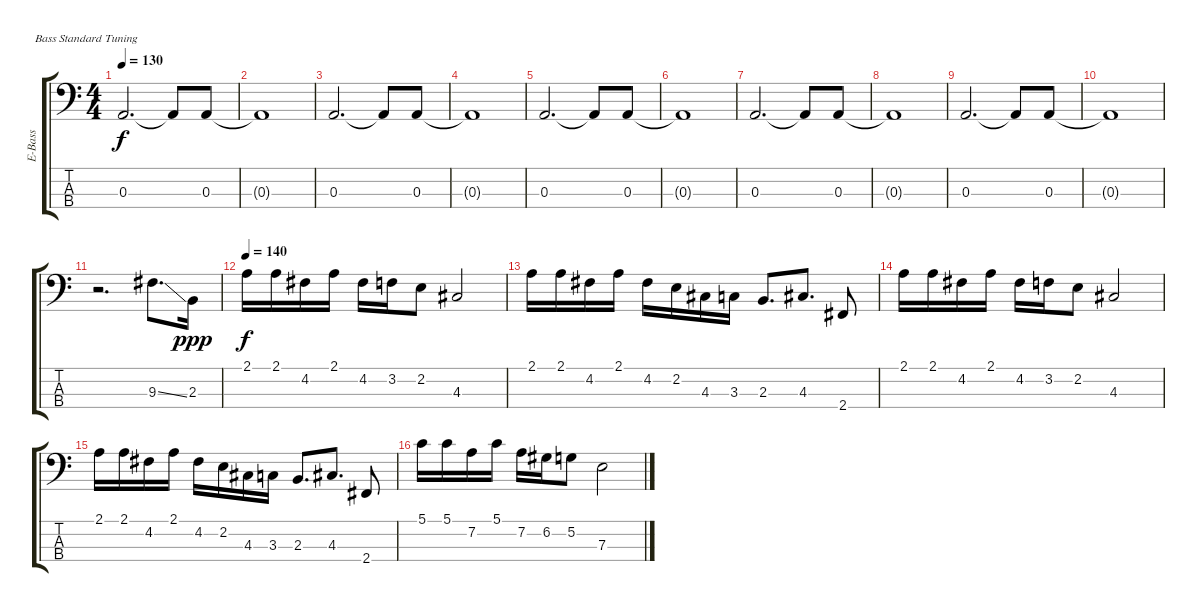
\bracketExtendMode groupsimilarinstruments
\otherSystemsTrackNameOrientation horizontal
\track ("Geddy Lee, Bajo" "E-Bass") {instrument electricbassfinger}
\staff {score tabs}
\tuning (G2 D2 A1 E1)
\ts (4 4)
\tempo 130
\clef f4
\ks c
0.3.2{d dy f beam Up} 0.3{t}.8{beam Up} 0.3.8{beam Up} |
0.3{t}.1{beam Up} |
0.3.2{d beam Up} 0.3{t}.8{beam Up} 0.3.8{beam Up} |
0.3{t}.1{beam Up} |
0.3.2{d beam Up} 0.3{t}.8{beam Up} 0.3.8{beam Up} |
0.3{t}.1{beam Up} |
0.3.2{d beam Up} 0.3{t}.8{beam Up} 0.3.8{beam Up} |
0.3{t}.1{beam Up} |
0.3.2{d beam Up} 0.3{t}.8{beam Up} 0.3.8{beam Up} |
0.3{t}.1{beam Up} |
r.2{d beam Down} 9.3{ss acc #}.8{d beam Down} 2.3.16{dy ppp beam Down} |
\tempo 140
2.1.16{dy f beam Down} 2.1.16{beam Down} 4.2{acc #}.16{beam Down} 2.1.16{beam Down} 4.2{acc #}.16{beam Down} 3.2.16{beam Down} 2.2.8{beam Down} 4.3{acc #}.2{beam Up} |
2.1.16{beam Down} 2.1.16{beam Down} 4.2{acc #}.16{beam Down} 2.1.16{beam Down} 4.2{acc #}.16{beam Down} 2.2.16{beam Down} 4.3{acc #}.16{beam Down} 3.3.16{beam Down} 2.3.8{d beam Up} 4.3{acc #}.8{d beam Up} 2.4{acc #}.8{beam Up} |
2.1.16{beam Down} 2.1.16{beam Down} 4.2{acc #}.16{beam Down} 2.1.16{beam Down} 4.2{acc #}.16{beam Down} 3.2.16{beam Down} 2.2.8{beam Down} 4.3{acc #}.2{beam Up} |
2.1.16{beam Down} 2.1.16{beam Down} 4.2{acc #}.16{beam Down} 2.1.16{beam Down} 4.2{acc #}.16{beam Down} 2.2.16{beam Down} 4.3{acc #}.16{beam Down} 3.3.16{beam Down} 2.3.8{d beam Up} 4.3{acc #}.8{d beam Up} 2.4{acc #}.8{beam Up} |
5.1.16{beam Down} 5.1.16{beam Down} 7.2.16{beam Down} 5.1.16{beam Down} 7.2.16{beam Down} 6.2{acc #}.16{beam Down} 5.2.8{beam Down} 7.3.2{beam Down}
